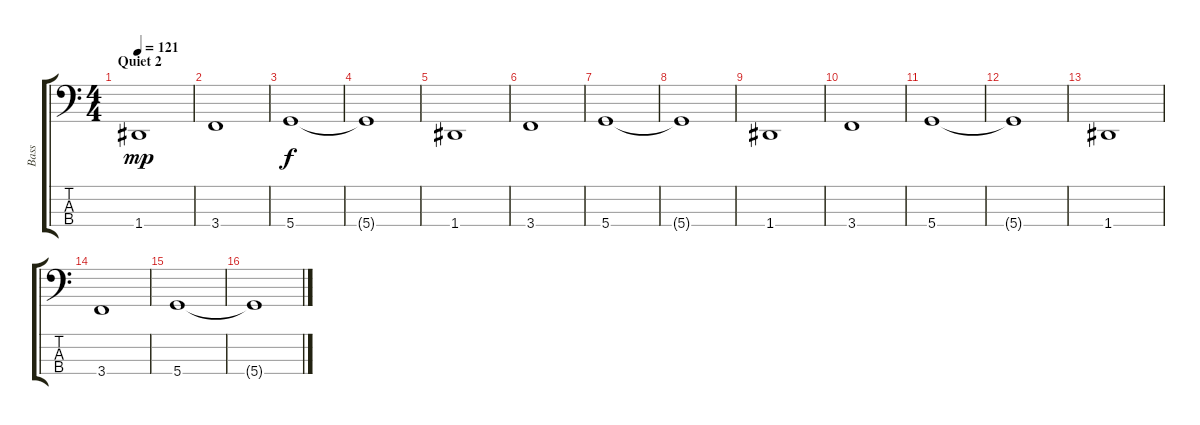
\track ("Bass" "Bass") {instrument electricbassfinger}
\staff {score tabs}
\tuning (F2 C2 G1 D1) {hide}
\ts (4 4)
\section ("" "Quiet 2")
\tempo 121
\clef f4
\ks c
1.4.1{dy mp} |
3.4.1 |
5.4.1{dy f} |
5.4{t}.1 |
1.4.1 |
3.4.1 |
5.4.1 |
5.4{t}.1 |
1.4.1 |
3.4.1 |
5.4.1 |
5.4{t}.1 |
1.4.1 |
3.4.1 |
5.4.1 |
5.4{t}.1
